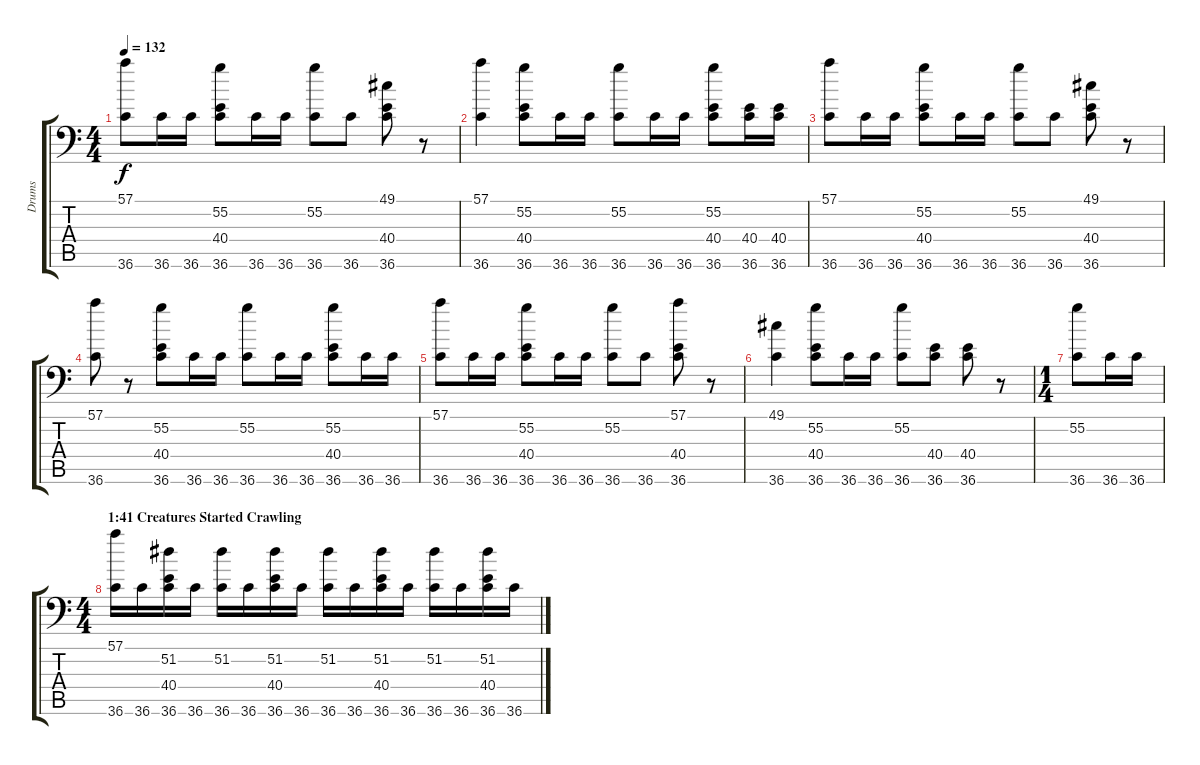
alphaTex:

\track ("Drums" "Drums") {instrument acousticgrandpiano}
\staff {score tabs}
\tuning (C-1 C-1 C-1 C-1 C-1 C-1) {hide}
\ts (4 4)
\tempo 132
\clef f4
\ks c
(57.1 36.6).8{dy f} 36.6.16 36.6.16 (55.2 40.4 36.6).8 36.6.16 36.6.16 (55.2 36.6).8 36.6.8 (49.1 40.4 36.6).8 r.8 |
(57.1 36.6).4 (55.2 40.4 36.6).8 36.6.16 36.6.16 (55.2 36.6).8 36.6.16 36.6.16 (55.2 40.4 36.6).8 (40.4 36.6).16 (40.4 36.6).16 |
(57.1 36.6).8 36.6.16 36.6.16 (55.2 40.4 36.6).8 36.6.16 36.6.16 (55.2 36.6).8 36.6.8 (49.1 40.4 36.6).8 r.8 |
(57.1 36.6).8 r.8 (55.2 40.4 36.6).8 36.6.16 36.6.16 (55.2 36.6).8 36.6.16 36.6.16 (55.2 40.4 36.6).8 36.6.16 36.6.16 |
(57.1 36.6).8 36.6.16 36.6.16 (55.2 40.4 36.6).8 36.6.16 36.6.16 (55.2 36.6).8 36.6.8 (57.1 40.4 36.6).8 r.8 |
(49.1 36.6).4 (55.2 40.4 36.6).8 36.6.16 36.6.16 (55.2 36.6).8 (40.4 36.6).8 (40.4 36.6).8 r.8 |
\ts (1 4)
(55.2 36.6).8 36.6.16 36.6.16 |
\ts (4 4)
\section ("" "1:41 Creatures Started Crawling")
(57.1 36.6).16 36.6.16 (51.2 40.4 36.6).16 36.6.16 (51.2 36.6).16 36.6.16 (51.2 40.4 36.6).16 36.6.16 (51.2 36.6).16 36.6.16 (51.2 40.4 36.6).16 36.6.16 (51.2 36.6).16 36.6.16 (51.2 40.4 36.6).16 36.6.16
